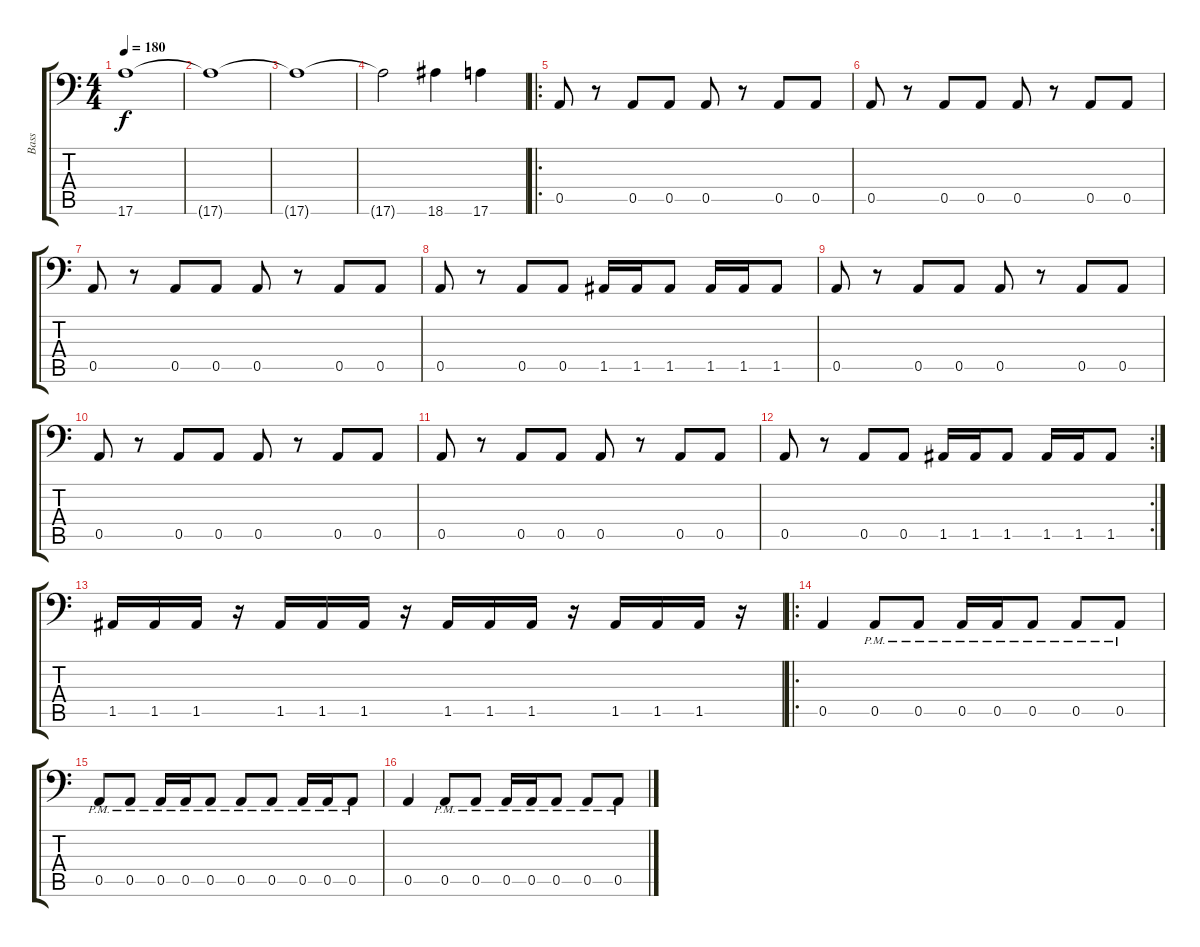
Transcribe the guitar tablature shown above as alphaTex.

\track ("Bass" "Bass") {instrument electricbasspick}
\staff {score tabs}
\tuning (E4 B3 G2 D2 A1 E1) {hide}
\ts (4 4)
\tempo 180
\clef f4
\ks c
17.6.1{dy f} |
17.6{t}.1 |
17.6{t}.1 |
17.6{t}.2 18.6.4 17.6.4 |
\ro
0.5.8 r.8 0.5.8 0.5.8 0.5.8 r.8 0.5.8 0.5.8 |
0.5.8 r.8 0.5.8 0.5.8 0.5.8 r.8 0.5.8 0.5.8 |
0.5.8 r.8 0.5.8 0.5.8 0.5.8 r.8 0.5.8 0.5.8 |
0.5.8 r.8 0.5.8 0.5.8 1.5.16 1.5.16 1.5.8 1.5.16 1.5.16 1.5.8 |
0.5.8 r.8 0.5.8 0.5.8 0.5.8 r.8 0.5.8 0.5.8 |
0.5.8 r.8 0.5.8 0.5.8 0.5.8 r.8 0.5.8 0.5.8 |
0.5.8 r.8 0.5.8 0.5.8 0.5.8 r.8 0.5.8 0.5.8 |
\rc 2
0.5.8 r.8 0.5.8 0.5.8 1.5.16 1.5.16 1.5.8 1.5.16 1.5.16 1.5.8 |
1.5.16 1.5.16 1.5.16 r.16 1.5.16 1.5.16 1.5.16 r.16 1.5.16 1.5.16 1.5.16 r.16 1.5.16 1.5.16 1.5.16 r.16 |
\ro
0.5.4 0.5{pm}.8 0.5{pm}.8 0.5{pm}.16 0.5{pm}.16 0.5{pm}.8 0.5{pm}.8 0.5{pm}.8 |
0.5{pm}.8 0.5{pm}.8 0.5{pm}.16 0.5{pm}.16 0.5{pm}.8 0.5{pm}.8 0.5{pm}.8 0.5{pm}.16 0.5{pm}.16 0.5{pm}.8 |
0.5.4 0.5{pm}.8 0.5{pm}.8 0.5{pm}.16 0.5{pm}.16 0.5{pm}.8 0.5{pm}.8 0.5{pm}.8
